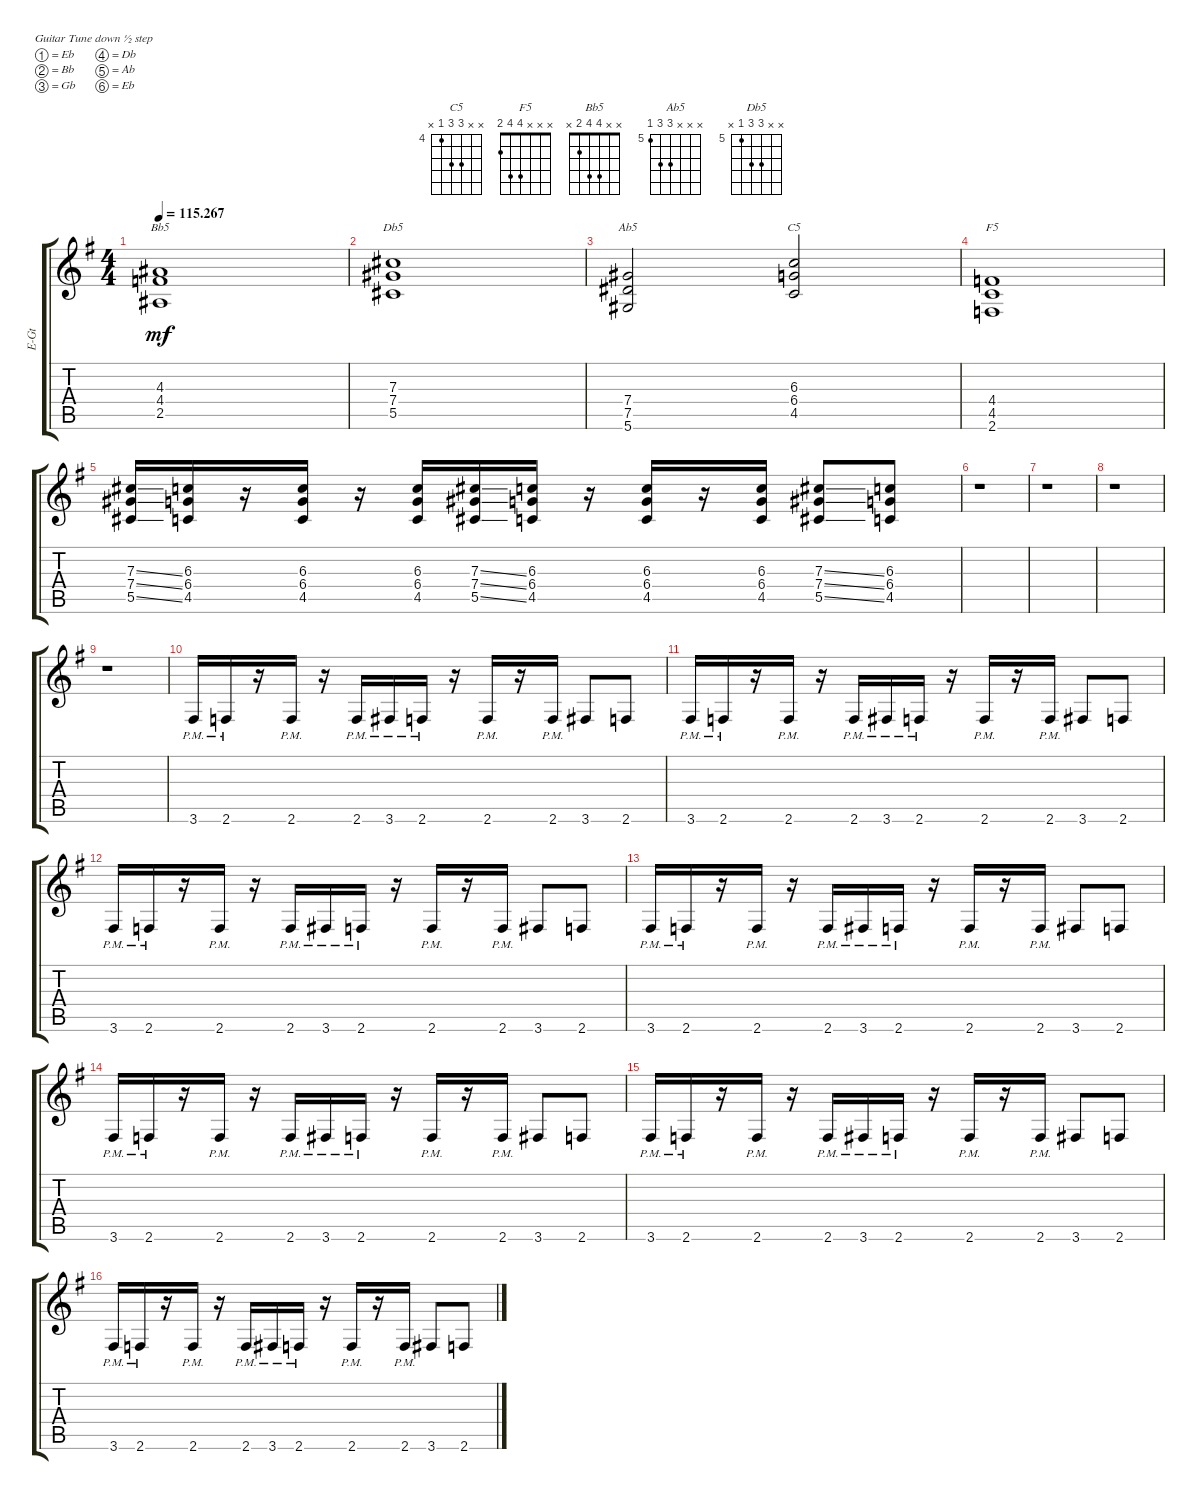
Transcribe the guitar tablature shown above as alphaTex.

\defaultSystemsLayout 4
\bracketExtendMode groupsimilarinstruments
\otherSystemsTrackNameOrientation horizontal
\track ("Electric Guitar" "E-Gt") {defaultSystemsLayout 4 instrument distortionguitar}
\staff {score tabs}
\tuning (Eb4 Bb3 Gb3 Db3 Ab2 Eb2)
\chord ("C5" x x 6 6 4 x) {firstfret 4 showfingering false}
\chord ("F5" x x x 4 4 2) {showfingering false}
\chord ("Bb5" x x 4 4 2 x) {showfingering false}
\chord ("Ab5" x x x 7 7 5) {firstfret 5 showfingering false}
\chord ("Db5" x x 7 7 5 x) {firstfret 5 showfingering false}
\ts (4 4)
\scale
0.913831
\tempo
115.267
\accidentals auto
\clef g2
\ottava regular
\simile none
\scale
0.914433
\ks eminor
(2.5{acc forcenatural} 4.4{acc b} 4.3{acc forcenatural}).1{ch "Bb5" dy mf beam Up} |
\scale
1.21882
\scale
1.21702 (5.5{acc forcenatural} 7.4{acc forcenatural} 7.3{acc forcenatural}).1{ch "Db5" beam Up} |
\scale
0.920041
\scale
0.920644 (7.5{acc forcenatural} 7.4{acc forcenatural} 5.6{acc forcenatural}).2{ch "Ab5" beam Up} (4.5{acc b} 6.4{acc b} 6.3{acc b}).2{ch "C5" beam Up} |
\scale
0.920041
\scale
0.920644 (2.6{acc b} 4.5{acc b} 4.4{acc b}).1{ch "F5" beam Up} |
\scale
0.941094
\scale
0.941697 (5.5{ss acc forcenatural} 7.4{ss acc forcenatural} 7.3{ss acc forcenatural}).16{beam Up} (4.5{acc b} 6.4{acc b} 6.3{acc b}).16{beam Up} r.16{beam Up} (4.5{acc b} 6.4{acc b} 6.3{acc b}).16{beam Up} r.16{beam Up} (4.5{acc b} 6.4{acc b} 6.3{acc b}).16{beam Up} (5.5{ss acc forcenatural} 7.4{ss acc forcenatural} 7.3{ss acc forcenatural}).16{beam Up} (4.5{acc b} 6.4{acc b} 6.3{acc b}).16{beam Up} r.16{beam Up} (4.5{acc b} 6.4{acc b} 6.3{acc b}).16{beam Up} r.16{beam Up} (4.5{acc b} 6.4{acc b} 6.3{acc b}).16{beam Up} (5.5{ss acc forcenatural} 7.4{ss acc forcenatural} 7.3{ss acc forcenatural}).8{beam Up} (4.5{acc b} 6.4{acc b} 6.3{acc b}).8{beam Up} |
\scale
1.22124
\scale
1.21944 r.1{beam Down} |
\scale
0.926252
\scale
0.926854 r.1{beam Down} |
\scale
0.926252
\scale
0.926854 r.1{beam Down} |
\scale
0.926252
\scale
0.926854 r.1{beam Down} |
\scale
1.22124
\scale
1.21944 3.6{pm acc forcenatural}.16{beam Up} 2.6{pm acc b}.16{beam Up} r.16{beam Up} 2.6{pm acc b}.16{beam Up} r.16{beam Up} 2.6{pm acc b}.16{beam Up} 3.6{pm acc forcenatural}.16{beam Up} 2.6{pm acc b}.16{beam Up} r.16{beam Up} 2.6{pm acc b}.16{beam Up} r.16{beam Up} 2.6{pm acc b}.16{beam Up} 3.6{acc forcenatural}.8{beam Up} 2.6{acc b}.8{beam Up} |
\scale
0.926252
\scale
0.926854 3.6{pm acc forcenatural}.16{beam Up} 2.6{pm acc b}.16{beam Up} r.16{beam Up} 2.6{pm acc b}.16{beam Up} r.16{beam Up} 2.6{pm acc b}.16{beam Up} 3.6{pm acc forcenatural}.16{beam Up} 2.6{pm acc b}.16{beam Up} r.16{beam Up} 2.6{pm acc b}.16{beam Up} r.16{beam Up} 2.6{pm acc b}.16{beam Up} 3.6{acc forcenatural}.8{beam Up} 2.6{acc b}.8{beam Up} |
\scale
0.926252
\scale
0.926854 3.6{pm acc forcenatural}.16{beam Up} 2.6{pm acc b}.16{beam Up} r.16{beam Up} 2.6{pm acc b}.16{beam Up} r.16{beam Up} 2.6{pm acc b}.16{beam Up} 3.6{pm acc forcenatural}.16{beam Up} 2.6{pm acc b}.16{beam Up} r.16{beam Up} 2.6{pm acc b}.16{beam Up} r.16{beam Up} 2.6{pm acc b}.16{beam Up} 3.6{acc forcenatural}.8{beam Up} 2.6{acc b}.8{beam Up} |
\scale
0.926252
\scale
0.926854 3.6{pm acc forcenatural}.16{beam Up} 2.6{pm acc b}.16{beam Up} r.16{beam Up} 2.6{pm acc b}.16{beam Up} r.16{beam Up} 2.6{pm acc b}.16{beam Up} 3.6{pm acc forcenatural}.16{beam Up} 2.6{pm acc b}.16{beam Up} r.16{beam Up} 2.6{pm acc b}.16{beam Up} r.16{beam Up} 2.6{pm acc b}.16{beam Up} 3.6{acc forcenatural}.8{beam Up} 2.6{acc b}.8{beam Up} |
\scale
1.22124
\scale
1.21944 3.6{pm acc forcenatural}.16{beam Up} 2.6{pm acc b}.16{beam Up} r.16{beam Up} 2.6{pm acc b}.16{beam Up} r.16{beam Up} 2.6{pm acc b}.16{beam Up} 3.6{pm acc forcenatural}.16{beam Up} 2.6{pm acc b}.16{beam Up} r.16{beam Up} 2.6{pm acc b}.16{beam Up} r.16{beam Up} 2.6{pm acc b}.16{beam Up} 3.6{acc forcenatural}.8{beam Up} 2.6{acc b}.8{beam Up} |
\scale
0.926252
\scale
0.926854 3.6{pm acc forcenatural}.16{beam Up} 2.6{pm acc b}.16{beam Up} r.16{beam Up} 2.6{pm acc b}.16{beam Up} r.16{beam Up} 2.6{pm acc b}.16{beam Up} 3.6{pm acc forcenatural}.16{beam Up} 2.6{pm acc b}.16{beam Up} r.16{beam Up} 2.6{pm acc b}.16{beam Up} r.16{beam Up} 2.6{pm acc b}.16{beam Up} 3.6{acc forcenatural}.8{beam Up} 2.6{acc b}.8{beam Up} |
\scale
0.926252
\scale
0.926854 3.6{pm acc forcenatural}.16{beam Up} 2.6{pm acc b}.16{beam Up} r.16{beam Up} 2.6{pm acc b}.16{beam Up} r.16{beam Up} 2.6{pm acc b}.16{beam Up} 3.6{pm acc forcenatural}.16{beam Up} 2.6{pm acc b}.16{beam Up} r.16{beam Up} 2.6{pm acc b}.16{beam Up} r.16{beam Up} 2.6{pm acc b}.16{beam Up} 3.6{acc forcenatural}.8{beam Up} 2.6{acc b}.8{beam Up}
